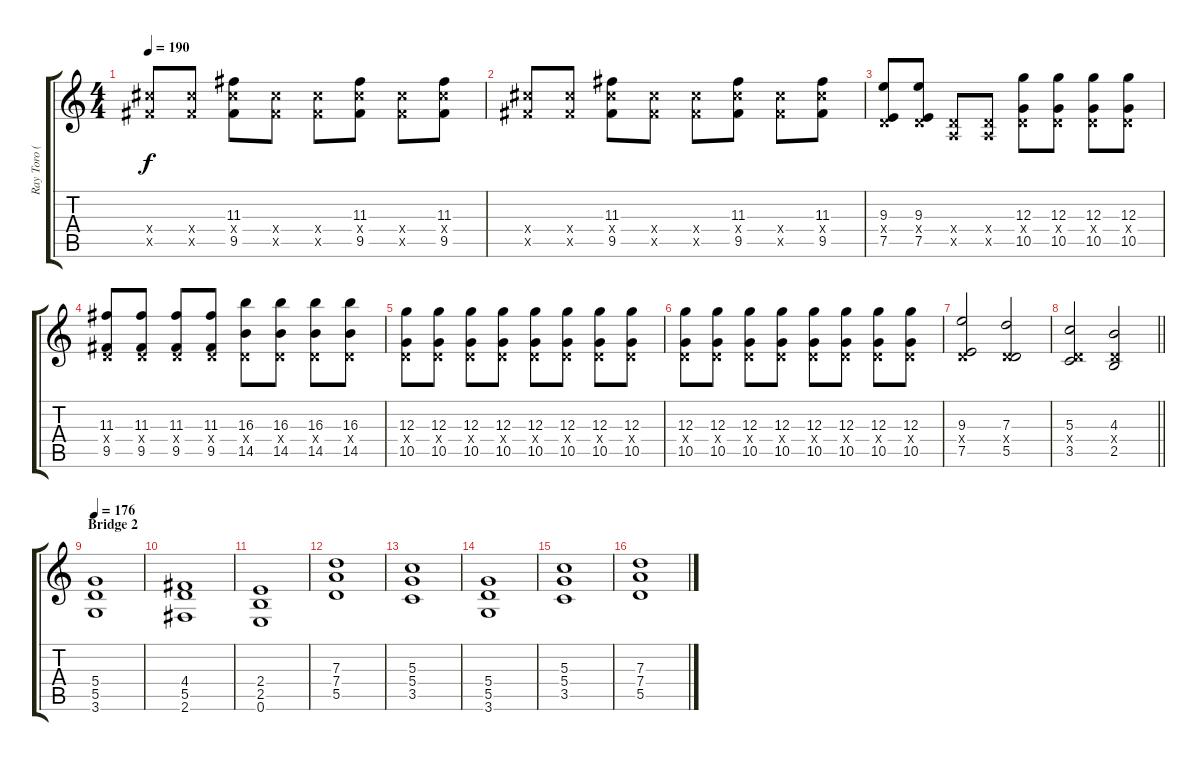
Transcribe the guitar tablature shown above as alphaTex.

\track ("Ray Toro (lead guitar)" "Ray Toro (") {instrument electricguitarmuted}
\staff {score tabs}
\tuning (E4 B3 G3 D3 A2 E2) {hide}
\ts (4 4)
\tempo 190
\clef g2
\ks c
(11.4{x} 9.5{x}).8{dy f} (11.4{x} 9.5{x}).8 (11.3 11.4{x} 9.5).8 (11.4{x} 9.5{x}).8 (11.4{x} 9.5{x}).8 (11.3 11.4{x} 9.5).8 (11.4{x} 9.5{x}).8 (11.3 11.4{x} 9.5).8 |
(11.4{x} 9.5{x}).8 (11.4{x} 9.5{x}).8 (11.3 11.4{x} 9.5).8 (11.4{x} 9.5{x}).8 (11.4{x} 9.5{x}).8 (11.3 11.4{x} 9.5).8 (11.4{x} 9.5{x}).8 (11.3 11.4{x} 9.5).8 |
(9.3 0.4{x} 7.5).8 (9.3 0.4{x} 7.5).8 (0.4{x} 0.5{x}).8 (0.4{x} 0.5{x}).8 (12.3 0.4{x} 10.5).8 (12.3 0.4{x} 10.5).8 (12.3 0.4{x} 10.5).8 (12.3 0.4{x} 10.5).8 |
(11.3 0.4{x} 9.5).8 (11.3 0.4{x} 9.5).8 (11.3 0.4{x} 9.5).8 (11.3 0.4{x} 9.5).8 (16.3 0.4{x} 14.5).8 (16.3 0.4{x} 14.5).8 (16.3 0.4{x} 14.5).8 (16.3 0.4{x} 14.5).8 |
(12.3 0.4{x} 10.5).8 (12.3 0.4{x} 10.5).8 (12.3 0.4{x} 10.5).8 (12.3 0.4{x} 10.5).8 (12.3 0.4{x} 10.5).8 (12.3 0.4{x} 10.5).8 (12.3 0.4{x} 10.5).8 (12.3 0.4{x} 10.5).8 |
(12.3 0.4{x} 10.5).8 (12.3 0.4{x} 10.5).8 (12.3 0.4{x} 10.5).8 (12.3 0.4{x} 10.5).8 (12.3 0.4{x} 10.5).8 (12.3 0.4{x} 10.5).8 (12.3 0.4{x} 10.5).8 (12.3 0.4{x} 10.5).8 |
(9.3 0.4{x} 7.5).2 (7.3 0.4{x} 5.5).2 |
\barLineRight lightlight
(5.3 0.4{x} 3.5).2 (4.3 0.4{x} 2.5).2 |
\section ("" "Bridge 2")
\tempo 176
(5.4 5.5 3.6).1 |
(4.4 5.5 2.6).1 |
(2.4 2.5 0.6).1 |
(7.3 7.4 5.5).1 |
(5.3 5.4 3.5).1 |
(5.4 5.5 3.6).1 |
(5.3 5.4 3.5).1 |
(7.3 7.4 5.5).1
